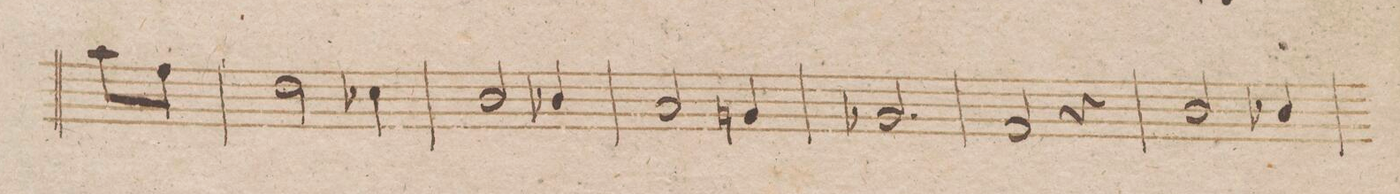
**kern	**dynam
*I"Fagotto 1mo	*
*clefF4	*
*k[b-]	*
*met(c|)	*
*M3/4	*
8c\L	.
8A\J	.
=146	=146
2F\	.
4E-X\	.
=147	=147
2D/	.
4D-X/	.
=148	=148
2C/	.
4BBn/	.
=149	=149
2.BB-X/	.
=150	=150
2AA/	.
4r	.
=151	=151
2D/	.
4D-X/	.
=152	=152
*-	*-
